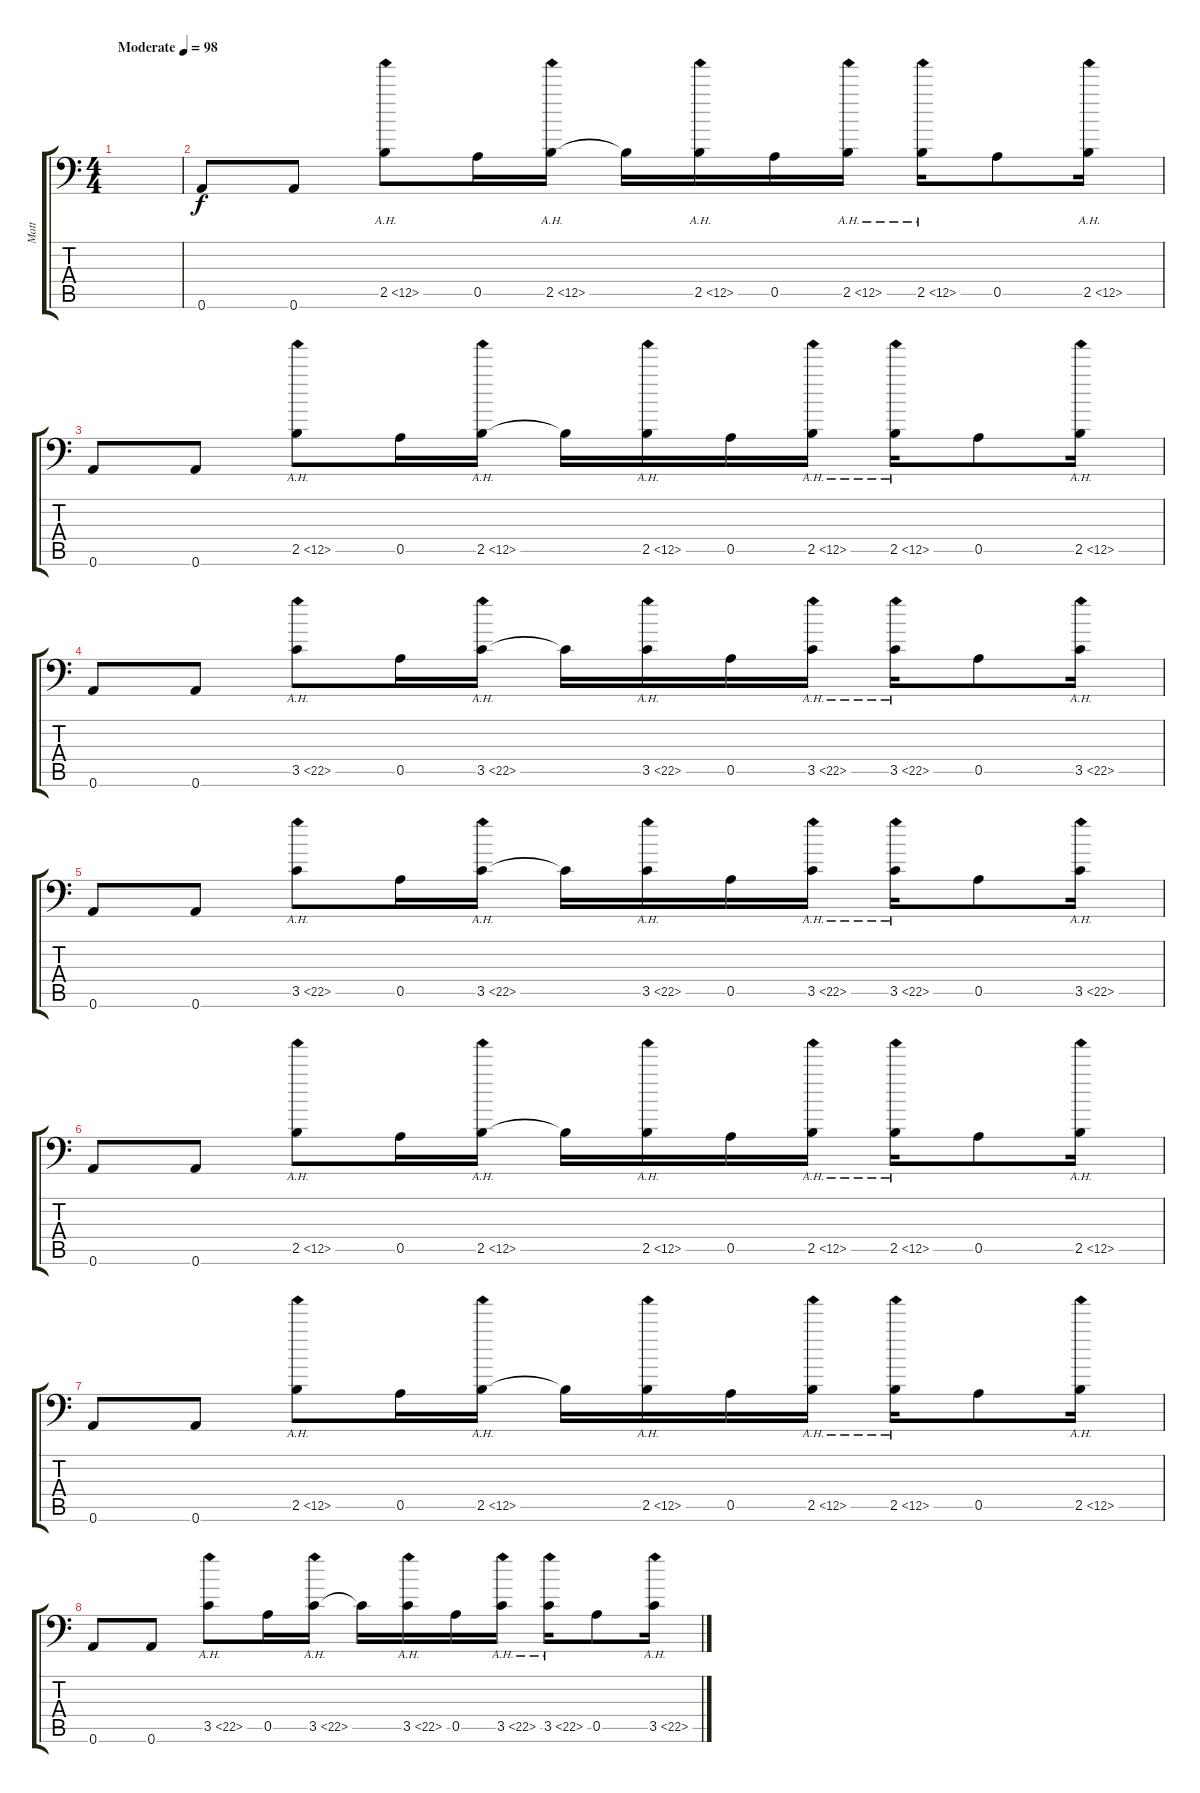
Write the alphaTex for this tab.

\track ("Matt" "Matt") {instrument overdrivenguitar}
\staff {score tabs}
\tuning (E4 B3 G3 D3 A2 A1) {hide}
\ts (4 4)
\tempo (98 "Moderate")
\clef f4
\ks c
|
0.6.8 0.6.8 2.5{ah 10}.8 0.5.16 2.5{ah 10}.16 2.5{t}.16 2.5{ah 10}.16 0.5.16 2.5{ah 10}.16 2.5{ah 10}.16 0.5.8 2.5{ah 10}.16 |
0.6.8 0.6.8 2.5{ah 10}.8 0.5.16 2.5{ah 10}.16 2.5{t}.16 2.5{ah 10}.16 0.5.16 2.5{ah 10}.16 2.5{ah 10}.16 0.5.8 2.5{ah 10}.16 |
0.6.8 0.6.8 3.5{ah 19}.8 0.5.16 3.5{ah 19}.16 3.5{t}.16 3.5{ah 19}.16 0.5.16 3.5{ah 19}.16 3.5{ah 19}.16 0.5.8 3.5{ah 19}.16 |
0.6.8 0.6.8 3.5{ah 19}.8 0.5.16 3.5{ah 19}.16 3.5{t}.16 3.5{ah 19}.16 0.5.16 3.5{ah 19}.16 3.5{ah 19}.16 0.5.8 3.5{ah 19}.16 |
0.6.8 0.6.8 2.5{ah 10}.8 0.5.16 2.5{ah 10}.16 2.5{t}.16 2.5{ah 10}.16 0.5.16 2.5{ah 10}.16 2.5{ah 10}.16 0.5.8 2.5{ah 10}.16 |
0.6.8 0.6.8 2.5{ah 10}.8 0.5.16 2.5{ah 10}.16 2.5{t}.16 2.5{ah 10}.16 0.5.16 2.5{ah 10}.16 2.5{ah 10}.16 0.5.8 2.5{ah 10}.16 |
0.6.8 0.6.8 3.5{ah 19}.8 0.5.16 3.5{ah 19}.16 3.5{t}.16 3.5{ah 19}.16 0.5.16 3.5{ah 19}.16 3.5{ah 19}.16 0.5.8 3.5{ah 19}.16
